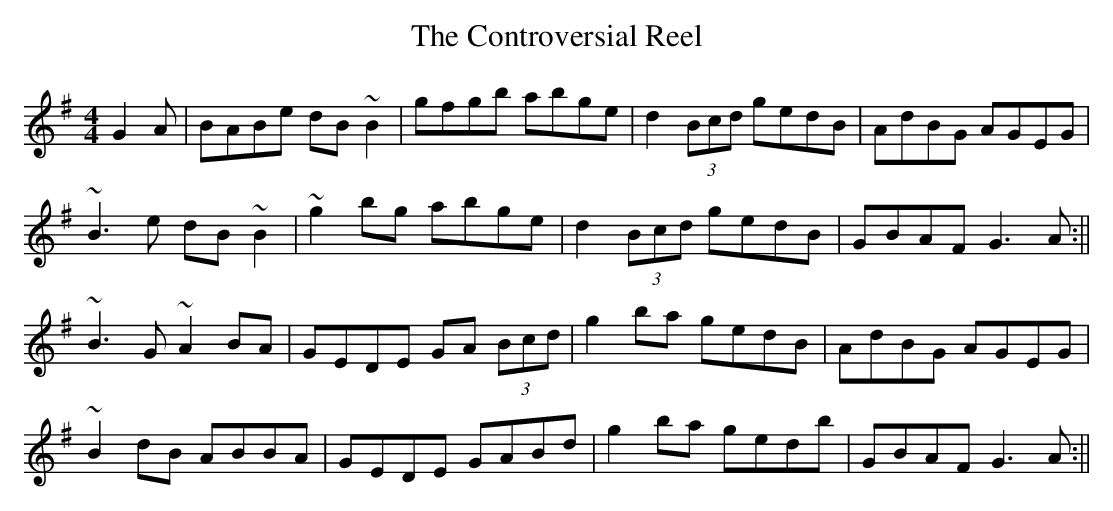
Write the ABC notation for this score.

X:1
T:The Controversial Reel
M:4/4
L:1/8
K:G
G2 A|BABe dB~B2|gfgb abge|d2 (3Bcd gedB|AdBG AGEG|
~B3 e dB~B2|~g2 bg abge|d2 (3Bcd gedB|GBAF G3 A:||
~B3 G ~A2 BA|GEDE GA (3Bcd|g2 ba gedB|AdBG AGEG|
~B2 dB ABBA|GEDE GABd|g2 ba gedb|GBAF G3 A:||
